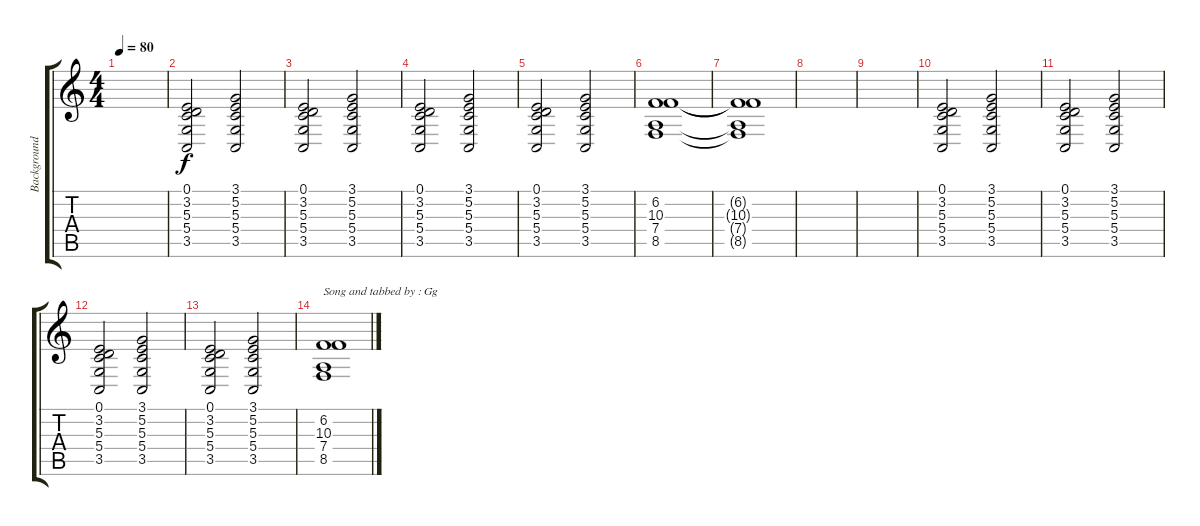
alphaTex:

\track ("Background singers" "Background") {instrument choiraahs}
\staff {score tabs}
\tuning (E4 B3 G3 D3 A2 E2) {hide}
\ts (4 4)
\tempo 80
\clef g2
\ks c
|
(0.1 3.2 5.3 5.4 3.5).2 (3.1 5.2 5.3 5.4 3.5).2 |
(0.1 3.2 5.3 5.4 3.5).2 (3.1 5.2 5.3 5.4 3.5).2 |
(0.1 3.2 5.3 5.4 3.5).2 (3.1 5.2 5.3 5.4 3.5).2 |
(0.1 3.2 5.3 5.4 3.5).2 (3.1 5.2 5.3 5.4 3.5).2 |
(6.2 10.3 7.4 8.5).1 |
(6.2{t} 10.3{t} 7.4{t} 8.5{t}).1 |
|
|
(0.1 3.2 5.3 5.4 3.5).2 (3.1 5.2 5.3 5.4 3.5).2 |
(0.1 3.2 5.3 5.4 3.5).2 (3.1 5.2 5.3 5.4 3.5).2 |
(0.1 3.2 5.3 5.4 3.5).2 (3.1 5.2 5.3 5.4 3.5).2 |
(0.1 3.2 5.3 5.4 3.5).2 (3.1 5.2 5.3 5.4 3.5).2 |
(6.2 10.3 7.4 8.5).1{txt "Song and tabbed by : Gg"}
